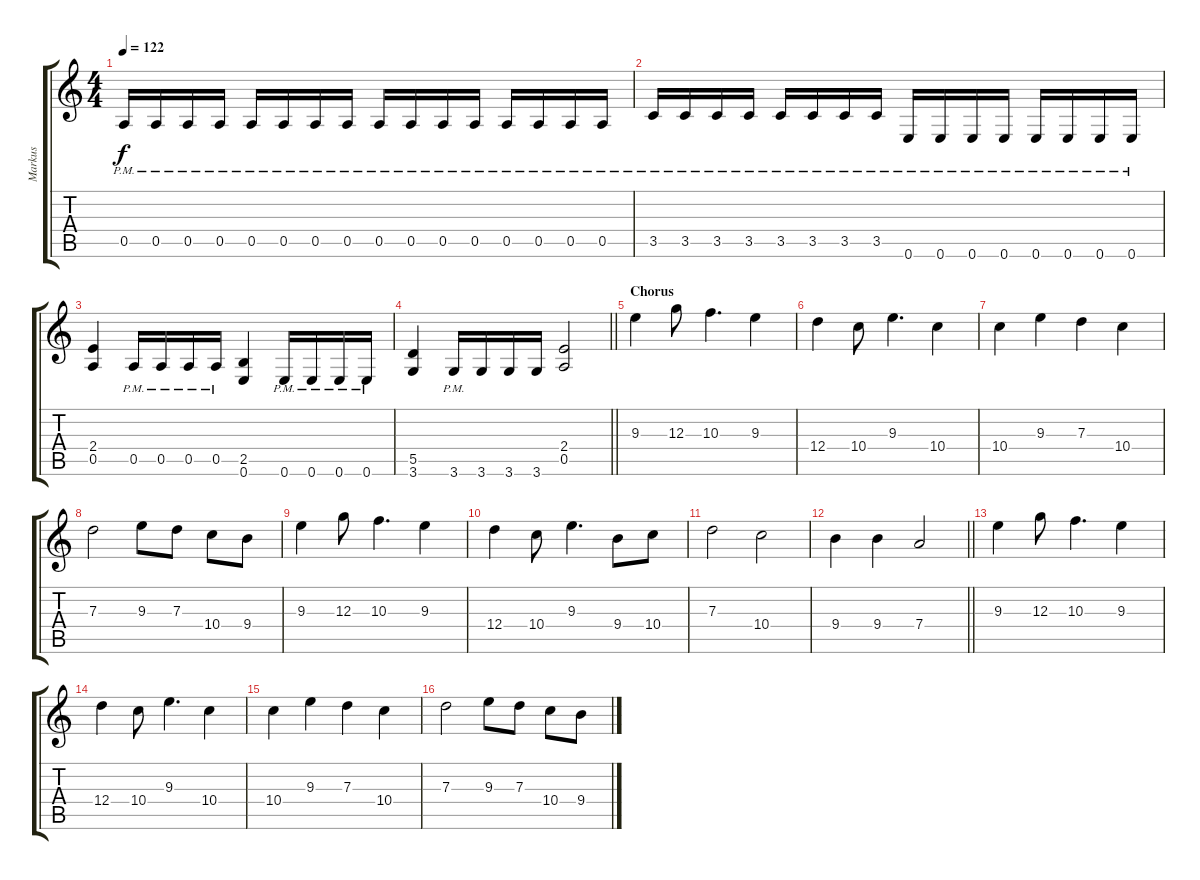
\track ("Markus" "Markus") {instrument distortionguitar}
\staff {score tabs}
\tuning (E4 B3 G3 D3 A2 E2) {hide}
\ts (4 4)
\tempo 122
\clef g2
\ks c
0.5{pm}.16{dy f} 0.5{pm}.16 0.5{pm}.16 0.5{pm}.16 0.5{pm}.16 0.5{pm}.16 0.5{pm}.16 0.5{pm}.16 0.5{pm}.16 0.5{pm}.16 0.5{pm}.16 0.5{pm}.16 0.5{pm}.16 0.5{pm}.16 0.5{pm}.16 0.5{pm}.16 |
3.5{pm}.16 3.5{pm}.16 3.5{pm}.16 3.5{pm}.16 3.5{pm}.16 3.5{pm}.16 3.5{pm}.16 3.5{pm}.16 0.6{pm}.16 0.6{pm}.16 0.6{pm}.16 0.6{pm}.16 0.6{pm}.16 0.6{pm}.16 0.6{pm}.16 0.6{pm}.16 |
(2.4 0.5).4 0.5{pm}.16 0.5{pm}.16 0.5{pm}.16 0.5{pm}.16 (2.5 0.6).4 0.6{pm}.16 0.6{pm}.16 0.6{pm}.16 0.6{pm}.16 |
\barLineRight lightlight
(5.5 3.6).4 3.6{pm}.16 3.6.16 3.6.16 3.6.16 (2.4 0.5).2 |
\section ("" "Chorus")
9.3.4{volume 9} 12.3.8 10.3.4{d} 9.3.4 |
12.4.4 10.4.8 9.3.4{d} 10.4.4 |
10.4.4 9.3.4 7.3.4 10.4.4 |
7.3.2 9.3.8 7.3.8 10.4.8 9.4.8 |
9.3.4 12.3.8 10.3.4{d} 9.3.4 |
12.4.4 10.4.8 9.3.4{d} 9.4.8 10.4.8 |
7.3.2 10.4.2 |
\barLineRight lightlight
9.4.4 9.4.4 7.4.2 |
\section ("" "")
9.3.4{volume 9} 12.3.8 10.3.4{d} 9.3.4 |
12.4.4 10.4.8 9.3.4{d} 10.4.4 |
10.4.4 9.3.4 7.3.4 10.4.4 |
7.3.2 9.3.8 7.3.8 10.4.8 9.4.8
